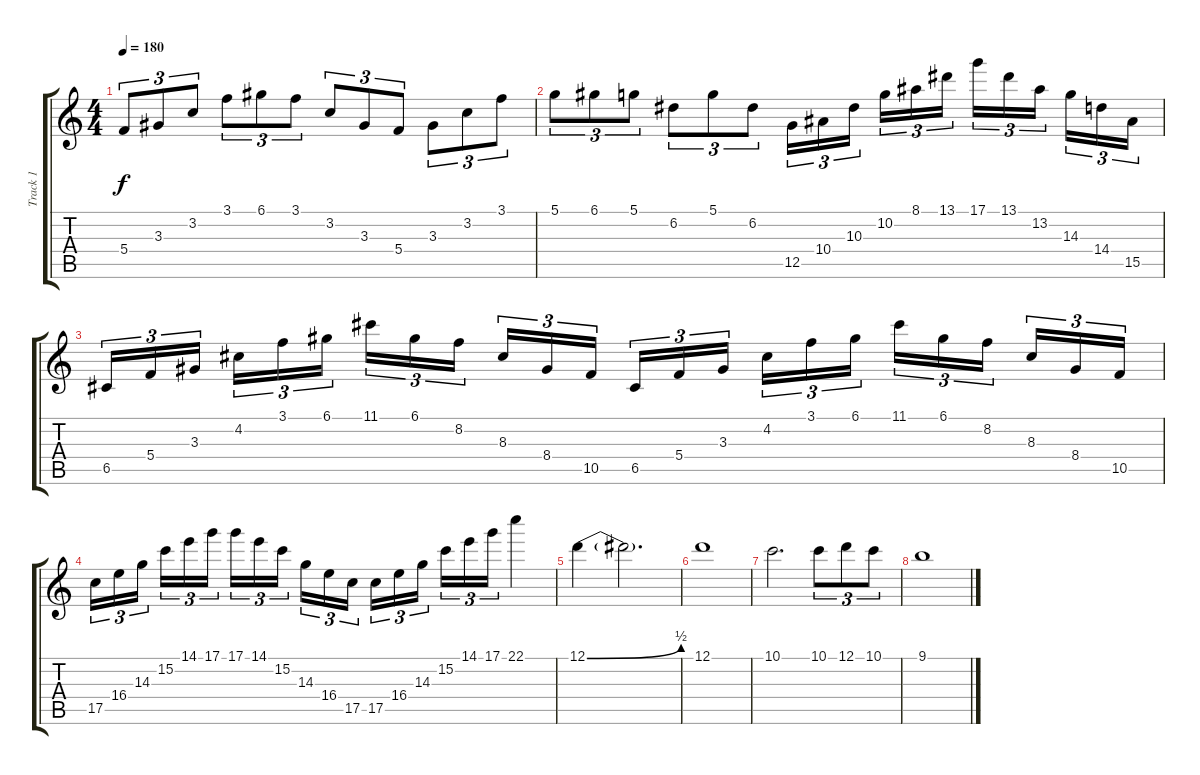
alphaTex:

\track ("Track 1" "Track 1") {instrument distortionguitar}
\staff {score tabs}
\tuning (D4 A3 F3 C3 G2 C2) {hide}
\ts (4 4)
\tempo 180
\clef g2
\ks c
5.4.8{tu (3 2) dy f} 3.3.8{tu (3 2)} 3.2.8{tu (3 2)} 3.1.8{tu (3 2)} 6.1.8{tu (3 2)} 3.1.8{tu (3 2)} 3.2.8{tu (3 2)} 3.3.8{tu (3 2)} 5.4.8{tu (3 2)} 3.3.8{tu (3 2)} 3.2.8{tu (3 2)} 3.1.8{tu (3 2)} |
5.1.8{tu (3 2)} 6.1.8{tu (3 2)} 5.1.8{tu (3 2)} 6.2.8{tu (3 2)} 5.1.8{tu (3 2)} 6.2.8{tu (3 2)} 12.5.16{tu (3 2)} 10.4.16{tu (3 2)} 10.3.16{tu (3 2) beam splitsecondary} 10.2.16{tu (3 2)} 8.1.16{tu (3 2)} 13.1.16{tu (3 2)} 17.1.16{tu (3 2)} 13.1.16{tu (3 2)} 13.2.16{tu (3 2) beam splitsecondary} 14.3.16{tu (3 2)} 14.4.16{tu (3 2)} 15.5.16{tu (3 2)} |
6.5.16{tu (3 2)} 5.4.16{tu (3 2)} 3.3.16{tu (3 2) beam splitsecondary} 4.2.16{tu (3 2)} 3.1.16{tu (3 2)} 6.1.16{tu (3 2)} 11.1.16{tu (3 2)} 6.1.16{tu (3 2)} 8.2.16{tu (3 2) beam splitsecondary} 8.3.16{tu (3 2)} 8.4.16{tu (3 2)} 10.5.16{tu (3 2)} 6.5.16{tu (3 2)} 5.4.16{tu (3 2)} 3.3.16{tu (3 2) beam splitsecondary} 4.2.16{tu (3 2)} 3.1.16{tu (3 2)} 6.1.16{tu (3 2)} 11.1.16{tu (3 2)} 6.1.16{tu (3 2)} 8.2.16{tu (3 2) beam splitsecondary} 8.3.16{tu (3 2)} 8.4.16{tu (3 2)} 10.5.16{tu (3 2)} |
17.5.16{tu (3 2)} 16.4.16{tu (3 2)} 14.3.16{tu (3 2) beam splitsecondary} 15.2.16{tu (3 2)} 14.1.16{tu (3 2)} 17.1.16{tu (3 2)} 17.1.16{tu (3 2)} 14.1.16{tu (3 2)} 15.2.16{tu (3 2) beam splitsecondary} 14.3.16{tu (3 2)} 16.4.16{tu (3 2)} 17.5.16{tu (3 2)} 17.5.16{tu (3 2)} 16.4.16{tu (3 2)} 14.3.16{tu (3 2) beam splitsecondary} 15.2.16{tu (3 2)} 14.1.16{tu (3 2)} 17.1.16{tu (3 2)} 22.1.4 |
12.1{be (bend 0 0 60 2)}.4{balance 0} 12.1{t}.2{d} |
12.1.1 |
10.1.2{d} 10.1.8{tu (3 2)} 12.1.8{tu (3 2)} 10.1.8{tu (3 2)} |
9.1.1
